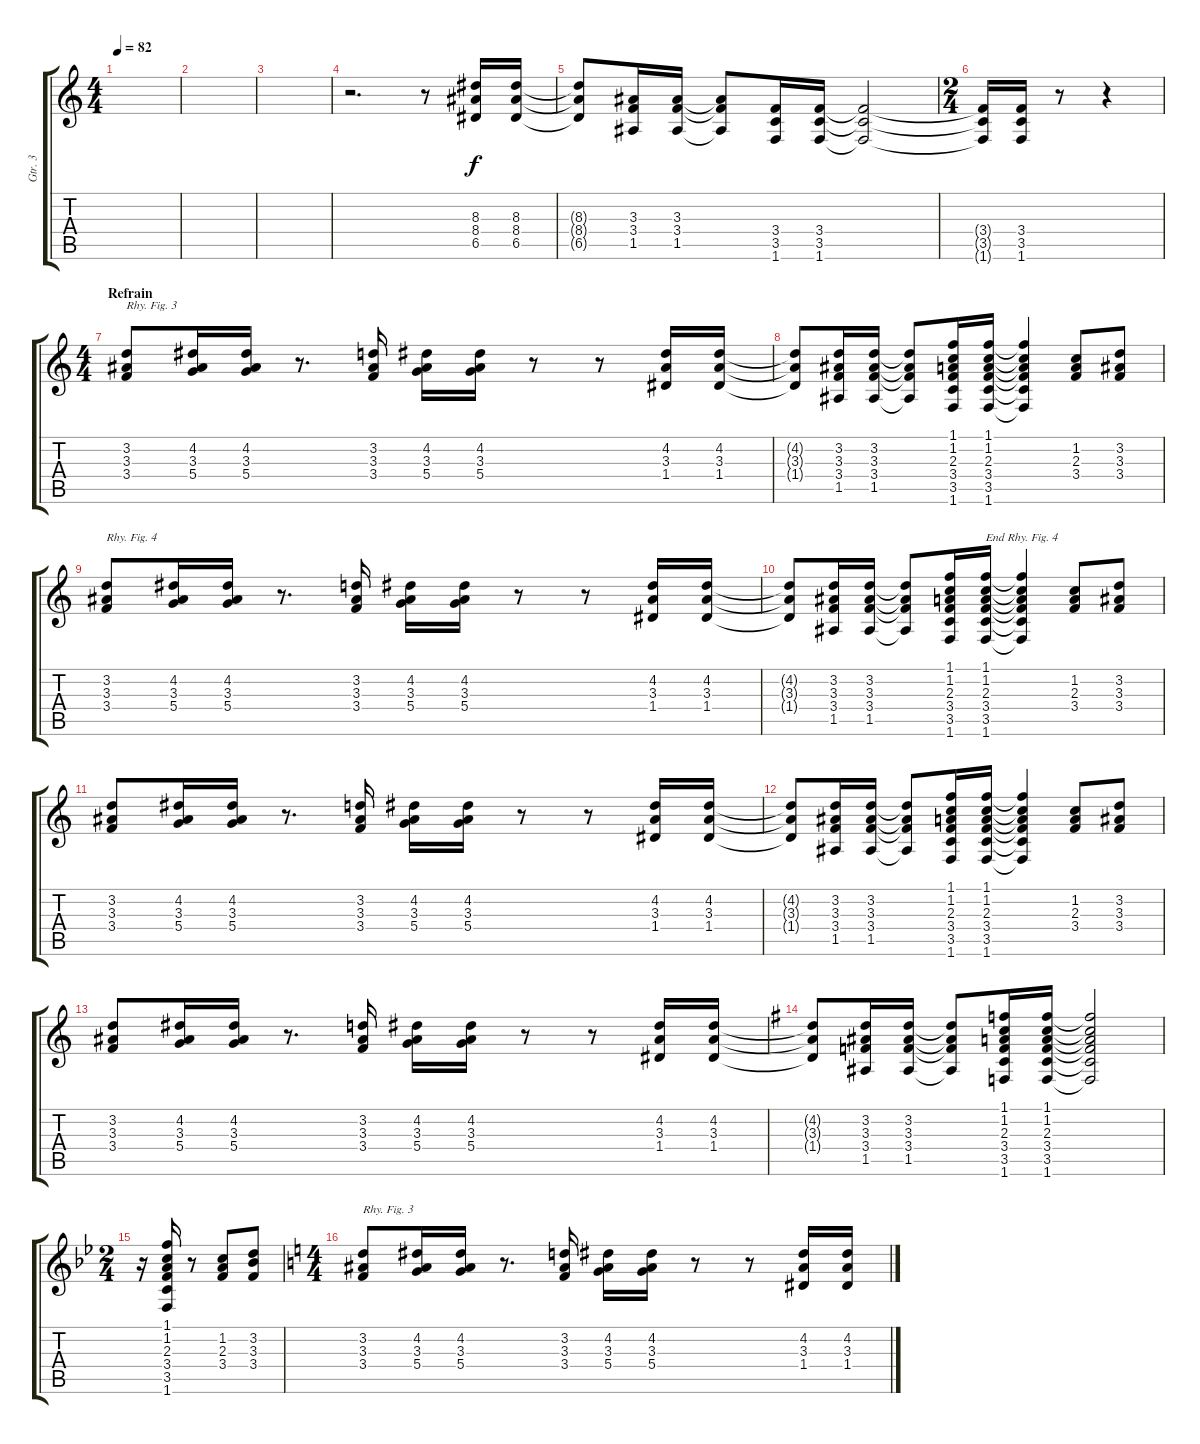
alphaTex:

\track ("Gtr. 3" "Gtr. 3") {instrument overdrivenguitar}
\staff {score tabs}
\tuning (E4 B3 G3 D3 A2 E2) {hide}
\ts (4 4)
\tempo 82
\clef g2
\ks c
|
|
|
r.2{d} r.8 (8.3 8.4 6.5).16 (8.3 8.4 6.5).16 |
(8.3{t} 8.4{t} 6.5{t}).8 (3.3 3.4 1.5).16 (3.3 3.4 1.5).16 (3.3{t} 3.4{t} 1.5{t}).8 (3.4 3.5 1.6).16 (3.4 3.5 1.6).16 (3.4{t} 3.5{t} 1.6{t}).2 |
\ts (2 4)
(3.4{t} 3.5{t} 1.6{t}).16 (3.4 3.5 1.6).16 r.8 r.4 |
\ts (4 4)
\section ("" "Refrain")
(3.2 3.3 3.4).8{txt "Rhy. Fig. 3"} (4.2 3.3 5.4).16 (4.2 3.3 5.4).16 r.8{d} (3.2 3.3 3.4).16 (4.2 3.3 5.4).16 (4.2 3.3 5.4).16 r.8 r.8 (4.2 3.3 1.4).16 (4.2 3.3 1.4).16 |
(4.2{t} 3.3{t} 1.4{t}).8 (3.2 3.3 3.4 1.5).16 (3.2 3.3 3.4 1.5).16 (3.2{t} 3.3{t} 3.4{t} 1.5{t}).8 (1.1 1.2 2.3 3.4 3.5 1.6).16 (1.1 1.2 2.3 3.4 3.5 1.6).16 (1.1{t} 1.2{t} 2.3{t} 3.4{t} 3.5{t} 1.6{t}).4 (1.2 2.3 3.4).8 (3.2 3.3 3.4).8 |
(3.2 3.3 3.4).8{txt "Rhy. Fig. 4"} (4.2 3.3 5.4).16 (4.2 3.3 5.4).16 r.8{d} (3.2 3.3 3.4).16 (4.2 3.3 5.4).16 (4.2 3.3 5.4).16 r.8 r.8 (4.2 3.3 1.4).16 (4.2 3.3 1.4).16 |
(4.2{t} 3.3{t} 1.4{t}).8 (3.2 3.3 3.4 1.5).16 (3.2 3.3 3.4 1.5).16 (3.2{t} 3.3{t} 3.4{t} 1.5{t}).8 (1.1 1.2 2.3 3.4 3.5 1.6).16 (1.1 1.2 2.3 3.4 3.5 1.6).16{txt "End Rhy. Fig. 4"} (1.1{t} 1.2{t} 2.3{t} 3.4{t} 3.5{t} 1.6{t}).4 (1.2 2.3 3.4).8 (3.2 3.3 3.4).8 |
(3.2 3.3 3.4).8 (4.2 3.3 5.4).16 (4.2 3.3 5.4).16 r.8{d} (3.2 3.3 3.4).16 (4.2 3.3 5.4).16 (4.2 3.3 5.4).16 r.8 r.8 (4.2 3.3 1.4).16 (4.2 3.3 1.4).16 |
(4.2{t} 3.3{t} 1.4{t}).8 (3.2 3.3 3.4 1.5).16 (3.2 3.3 3.4 1.5).16 (3.2{t} 3.3{t} 3.4{t} 1.5{t}).8 (1.1 1.2 2.3 3.4 3.5 1.6).16 (1.1 1.2 2.3 3.4 3.5 1.6).16 (1.1{t} 1.2{t} 2.3{t} 3.4{t} 3.5{t} 1.6{t}).4 (1.2 2.3 3.4).8 (3.2 3.3 3.4).8 |
(3.2 3.3 3.4).8 (4.2 3.3 5.4).16 (4.2 3.3 5.4).16 r.8{d} (3.2 3.3 3.4).16 (4.2 3.3 5.4).16 (4.2 3.3 5.4).16 r.8 r.8 (4.2 3.3 1.4).16 (4.2 3.3 1.4).16 |
\ks g
(4.2{t} 3.3{t} 1.4{t}).8 (3.2 3.3 3.4 1.5).16 (3.2 3.3 3.4 1.5).16 (3.2{t} 3.3{t} 3.4{t} 1.5{t}).8 (1.1 1.2 2.3 3.4 3.5 1.6).16 (1.1 1.2 2.3 3.4 3.5 1.6).16 (1.1{t} 1.2{t} 2.3{t} 3.4{t} 3.5{t} 1.6{t}).2 |
\ts (2 4)
\ks bb
r.16 (1.1 1.2 2.3 3.4 3.5 1.6).16 r.8 (1.2 2.3 3.4).8 (3.2 3.3 3.4).8 |
\ts (4 4)
\ks c
(3.2 3.3 3.4).8{txt "Rhy. Fig. 3"} (4.2 3.3 5.4).16 (4.2 3.3 5.4).16 r.8{d} (3.2 3.3 3.4).16 (4.2 3.3 5.4).16 (4.2 3.3 5.4).16 r.8 r.8 (4.2 3.3 1.4).16 (4.2 3.3 1.4).16
